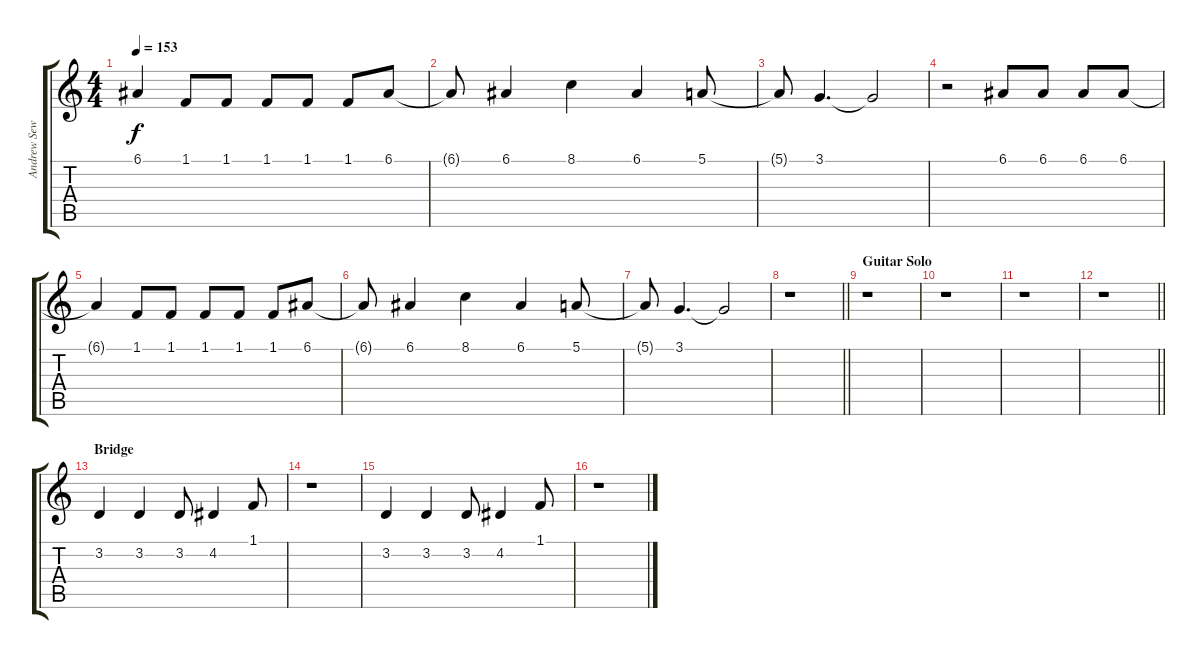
\track ("Andrew Seward (Backing Vocals)" "Andrew Sew") {instrument oboe}
\staff {score tabs}
\tuning (E4 B3 G3 D3 A2 E2) {hide}
\ts (4 4)
\tempo 153
\clef g2
\ks c
6.1{t}.4{dy f} 1.1.8 1.1.8 1.1.8 1.1.8 1.1.8 6.1.8 |
6.1{t}.8 6.1.4 8.1.4 6.1.4 5.1.8 |
5.1{t}.8 3.1.4{d} 3.1{t}.2 |
r.2 6.1.8 6.1.8 6.1.8 6.1.8 |
6.1{t}.4 1.1.8 1.1.8 1.1.8 1.1.8 1.1.8 6.1.8 |
6.1{t}.8 6.1.4 8.1.4 6.1.4 5.1.8 |
5.1{t}.8 3.1.4{d} 3.1{t}.2 |
\barLineRight lightlight
r.1 |
\section ("" "Guitar Solo")
r.1 |
r.1 |
r.1 |
\barLineRight lightlight
r.1 |
\section ("" "Bridge")
3.2.4 3.2.4 3.2.8 4.2.4 1.1.8 |
r.1 |
3.2.4 3.2.4 3.2.8 4.2.4 1.1.8 |
r.1
